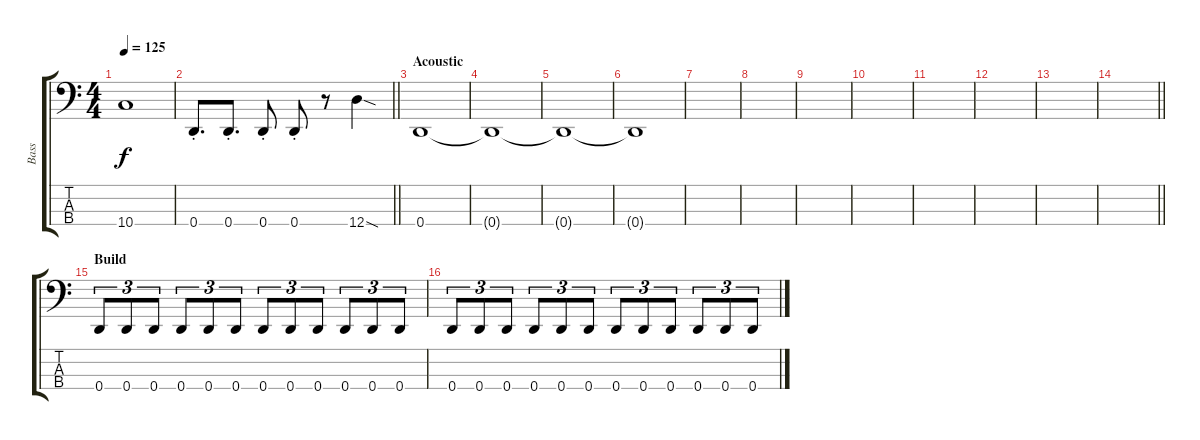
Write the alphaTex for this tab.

\track ("Bass" "Bass") {instrument electricbassfinger}
\staff {score tabs}
\tuning (G2 D2 A1 D1) {hide}
\ts (4 4)
\tempo 125
\clef f4
\ks c
10.4.1{dy f} |
\barLineRight lightlight
0.4{st}.8{d} 0.4{st}.8{d} 0.4{st}.8 0.4{st}.8 r.8 12.4{sod}.4 |
\section ("" "Acoustic")
0.4.1{volume 0} |
0.4{t}.1 |
0.4{t}.1 |
0.4{t}.1 |
|
|
|
|
|
|
|
\barLineRight lightlight
|
\section ("" "Build")
0.4.8{tu (3 2) volume 15} 0.4.8{tu (3 2)} 0.4.8{tu (3 2)} 0.4.8{tu (3 2)} 0.4.8{tu (3 2)} 0.4.8{tu (3 2)} 0.4.8{tu (3 2)} 0.4.8{tu (3 2)} 0.4.8{tu (3 2)} 0.4.8{tu (3 2)} 0.4.8{tu (3 2)} 0.4.8{tu (3 2)} |
0.4.8{tu (3 2)} 0.4.8{tu (3 2)} 0.4.8{tu (3 2)} 0.4.8{tu (3 2)} 0.4.8{tu (3 2)} 0.4.8{tu (3 2)} 0.4.8{tu (3 2)} 0.4.8{tu (3 2)} 0.4.8{tu (3 2)} 0.4.8{tu (3 2)} 0.4.8{tu (3 2)} 0.4.8{tu (3 2)}
